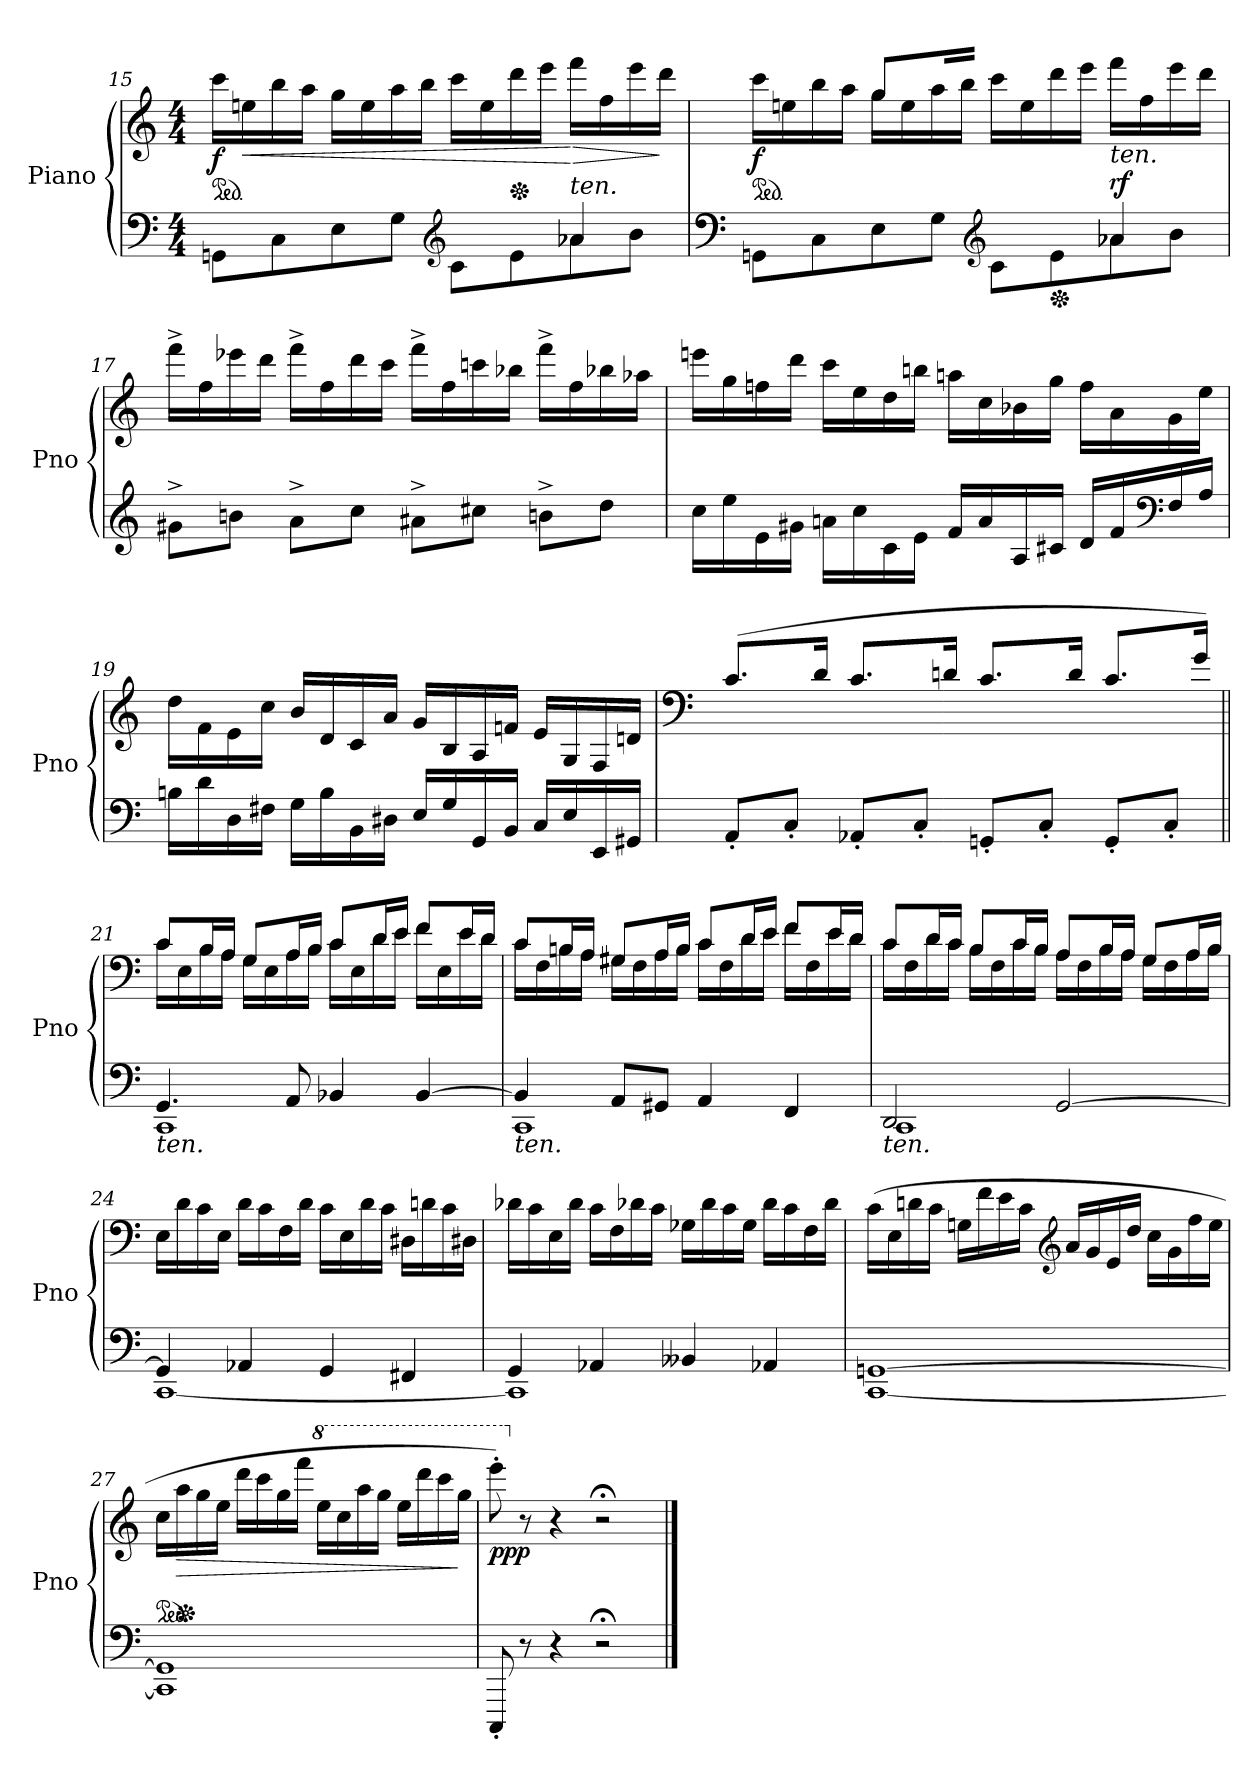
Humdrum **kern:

**kern	**kern	**dynam
*part1	*part1	*part1
*staff2	*staff1	*staff1/2
*I"Piano	*	*
*I'Pno	*	*
!!LO:LB:g=z
*clefF4	*clefG2	*
*k[]	*k[]	*
*M4/4	*M4/4	*
=15	=15	=15
*^	*	*
*	*	*ped	*
!	!	!	!LO:DY:b
8GGn\L	2.ryy	16ccc\LL	f
!	!	!	!LO:HP:b
.	.	16een\	<
8C\	.	16bb\	.
.	.	16aa\JJ	.
8E\	.	16gg\LL	.
.	.	16ee\	.
8G\J	.	16aa\	.
.	.	16bb\JJ	.
*clefG2	*	*	*
8c\L	.	16ccc\LL	.
.	.	16ee\	.
*	*	*Xped	*
8e\	.	16ddd\	.
.	.	16eee\JJ	.
!LO:TX:a:i:t=ten.	!	!	!
!	!	!	!LO:HP:n=1:b
!	!	!	!LO:DY:n=1:a=2
!	!	!	!LO:DY:n=2:b
8a-X\	4a-/	16fff\LL	[ > rf rf
.	.	16ff\	.
8b\J	.	16eee\	.
.	.	16ddd\JJ	]
=16	=16	=16	=16
*clefF4	*	*	*
*	*	*ped	*
*	*	*^	*
!	!	!	!	!LO:DY:b
8GGn\L	2.ryy	16ccc\LL	8ccc/Lyy	f
.	.	16een\	.	.
8C\	.	16bb\	16bb/Lyy	.
.	.	16aa\JJ	16aa/JJyy	.
8E\	.	16gg\LL	8gg/L	.
.	.	16ee\	.	.
8G\J	.	16aa\	16aa/Lyy	.
.	.	16bb\JJ	16bb/JJyy	.
*clefG2	*	*	*	*
8c\L	.	16ccc\LL	8ccc/Lyy	.
.	.	16ee\	.	.
*Xped	*	*	*	*
8e\	.	16ddd\	16ddd/Lyy	.
.	.	16eee\JJ	16eee/JJyy	.
!LO:TX:a:i:t=ten.	!	!	!	!
!	!	!	!	!LO:DY:a=2
8a-X\	4a-/	16fff\LL	8fff/Lyy	rf
.	.	16ff\	.	.
8b\J	.	16eee\	16eee/Lyy	.
.	.	16ddd\JJ	16ddd/JJyy	.
*v	*v	*	*	*
=17	=17	=17	=17
!	!	!	!LO:DY:b
*	*v	*v	*
8g#X^\L	16fff^\LL	other-dynamics
.	16ff\	.
8bn\J	16eee-X\	.
.	16ddd\JJ	.
8a^\L	16fff^\LL	.
.	16ff\	.
8cc\J	16ddd\	.
.	16ccc\JJ	.
8a#X^\L	16fff^\LL	.
.	16ff\	.
8cc#X\J	16cccn\	.
.	16bb-X\JJ	.
8bn^\L	16fff^\LL	.
.	16ff\	.
8dd\J	16bb-X\	.
.	16aa-X\JJ	.
!!LO:LB:g=z
=18	=18	=18
!	!	!LO:DY:b
16cc\LL	16eeen\LL	other-dynamics
16ee\	16gg\	.
16e\	16ffn\	.
16g#X\JJ	16ddd\JJ	.
16an\LL	16ccc\LL	.
16cc\	16ee\	.
16c\	16dd\	.
16e\JJ	16bbn\JJ	.
16f/LL	16aan\LL	.
16a/	16cc\	.
16A/	16b-X\	.
16c#X/JJ	16gg\JJ	.
16d/LL	16ff\LL	.
16f/	16a\	.
*clefF4	*	*
16F/	16g\	.
16A/JJ	16ee\JJ	.
=19	=19	=19
16Bn\LL	16dd\LL	.
16d\	16f\	.
16D\	16e\	.
16F#X\JJ	16cc\JJ	.
16G\LL	16b/LL	.
16B\	16d/	.
16BB\	16c/	.
16D#X\JJ	16a/JJ	.
16E/LL	16g/LL	.
16G/	16B/	.
16GG/	16A/	.
16BB/JJ	16fn/JJ	.
16C/LL	16e/LL	.
16E/	16G/	.
16EE/	16F/	.
16GG#X/JJ	16dn/JJ	.
!!LO:PB:g=z
=20	=20	=20
*	*clefF4	*
*	*^	*
!	!	!	!LO:DY:b
8AA'/L	(8.c/L	16c\LLyy	other-dynamics
.	.	16E\	.
8C'/J	.	16F\	.
.	16d/Jk	16d\JJ	.
8AA-X'/L	8.c/L	16c\LLyy	.
.	.	16D#X\	.
8C'/J	.	16F#X\	.
.	16dn/Jk	16d\JJ	.
8GGn'/L	8.c/L	16c\LLyy	.
.	.	16E\	.
8C'/J	.	16G\	.
.	16d/Jk	16d\JJ	.
8GG'/L	8.c/L	16c\LLyy	.
.	.	16Fn\	.
8C'/J	.	16B\	.
.	16g/Jk)	16g\JJ	.
=21||	=21||	=21||	=21||
*^	*	*	*
!LO:TX:b:i:t=ten.	!	!	!	!
!	!	!	!	!LO:DY:a=2
!	!	!	!	!LO:DY:n=1:b
4.GG/	1CC	8c/L	16c\LL	other-dynamics other-dynamics
.	.	.	16E\	.
.	.	16B/L	16B\	.
.	.	16A/JJ	16A\JJ	.
.	.	8G/L	16G\LL	.
.	.	.	16E\	.
8AA/	.	16A/L	16A\	.
.	.	16B/JJ	16B\JJ	.
4BB-X/	.	8c/L	16c\LL	.
.	.	.	16E\	.
.	.	16d/L	16d\	.
.	.	16e/JJ	16e\JJ	.
[4BB-/	.	8f/L	16f\LL	.
.	.	.	16E\	.
.	.	16e/L	16e\	.
.	.	16d/JJ	16d\JJ	.
=22	=22	=22	=22	=22
!LO:TX:b:i:t=ten.	!	!	!	!
4BB-/]	1CC	8c/L	16c\LL	.
.	.	.	16F\	.
.	.	16Bn/L	16B\	.
.	.	16A/JJ	16A\JJ	.
8AA/L	.	8G#X/L	16G#\LL	.
.	.	.	16F\	.
8GG#X/J	.	16A/L	16A\	.
.	.	16B/JJ	16B\JJ	.
4AA/	.	8c/L	16c\LL	.
.	.	.	16F\	.
.	.	16d/L	16d\	.
.	.	16e/JJ	16e\JJ	.
4FF/	.	8f/L	16f\LL	.
.	.	.	16F\	.
.	.	16e/L	16e\	.
.	.	16d/JJ	16d\JJ	.
!!LO:LB:g=z	!!
=23	=23	=23	=23	=23
!LO:TX:b:i:t=ten.	!	!	!	!
2DD/	1CC	8c/L	16c\LL	.
.	.	.	16F\	.
.	.	16d/L	16d\	.
.	.	16c/JJ	16c\JJ	.
.	.	8B/L	16B\LL	.
.	.	.	16F\	.
.	.	16c/L	16c\	.
.	.	16B/JJ	16B\JJ	.
[2GG/	.	8A/L	16A\LL	.
.	.	.	16F\	.
.	.	16B/L	16B\	.
.	.	16A/JJ	16A\JJ	.
.	.	8G/L	16G\LL	.
.	.	.	16F\	.
.	.	16A/L	16A\	.
.	.	16B/JJ	16B\JJ	.
=24	=24	=24	=24	=24
!	!	!	!	!LO:DY:b
*	*	*v	*v	*
4GG/]	[1CC	16E\LL	other-dynamics
.	.	16d\	.
.	.	16c\	.
.	.	16E\JJ	.
4AA-X/	.	16d\LL	.
.	.	16c\	.
.	.	16F\	.
.	.	16d\JJ	.
4GG/	.	16c\LL	.
.	.	16E\	.
.	.	16d\	.
.	.	16c\JJ	.
4FF#X/	.	16D#X\LL	.
.	.	16dn\	.
.	.	16c\	.
.	.	16D#X\JJ	.
=25	=25	=25	=25
4GG/	1CC]	16d-X\LL	.
.	.	16c\	.
.	.	16E\	.
.	.	16d-\JJ	.
4AA-X/	.	16c\LL	.
.	.	16F\	.
.	.	16d-X\	.
.	.	16c\JJ	.
4BB--X/	.	16G-X\LL	.
.	.	16d-\	.
.	.	16c\	.
.	.	16G-\JJ	.
4AA-X/	.	16d-\LL	.
.	.	16c\	.
.	.	16F\	.
.	.	16d-\JJ	.
*v	*v	*	*
!!LO:LB:g=z
=26	=26	=26
!	!	!LO:DY:b
[1CC [1GGn	(16c\LL	other-dynamics
.	16E\	.
.	16dn\	.
.	16c\JJ	.
.	16Gn\LL	.
.	16f\	.
.	16e\	.
.	16c\JJ	.
*	*clefG2	*
.	16a/LL	.
.	16g/	.
.	16e/	.
.	16dd/JJ	.
.	16cc\LL	.
.	16g\	.
.	16ff\	.
.	16ee\JJ	.
=27	=27	=27
*	*ped	*
1CC] 1GG]	16cc\LL	.
*	*Xped	*
!	!	!LO:HP:b
.	16aa\	>
.	16gg\	.
.	16ee\JJ	.
.	16ddd\LL	.
.	16ccc\	.
.	16gg\	.
.	16fff\JJ	.
*	*8va	*
.	16eee\LL	.
.	16ccc\	.
.	16aaa\	.
.	16ggg\JJ	.
.	16eee\LL	.
.	16dddd\	.
.	16cccc\	.
.	16ggg\JJ	]
=28	=28	=28
!	!	!LO:DY:b
8CCC'/	8eeee'\)	ppp
*	*X8va	*
8r	8r	.
4r	4r	.
2r;	2r;<	.
==	==	==
*-	*-	*-
